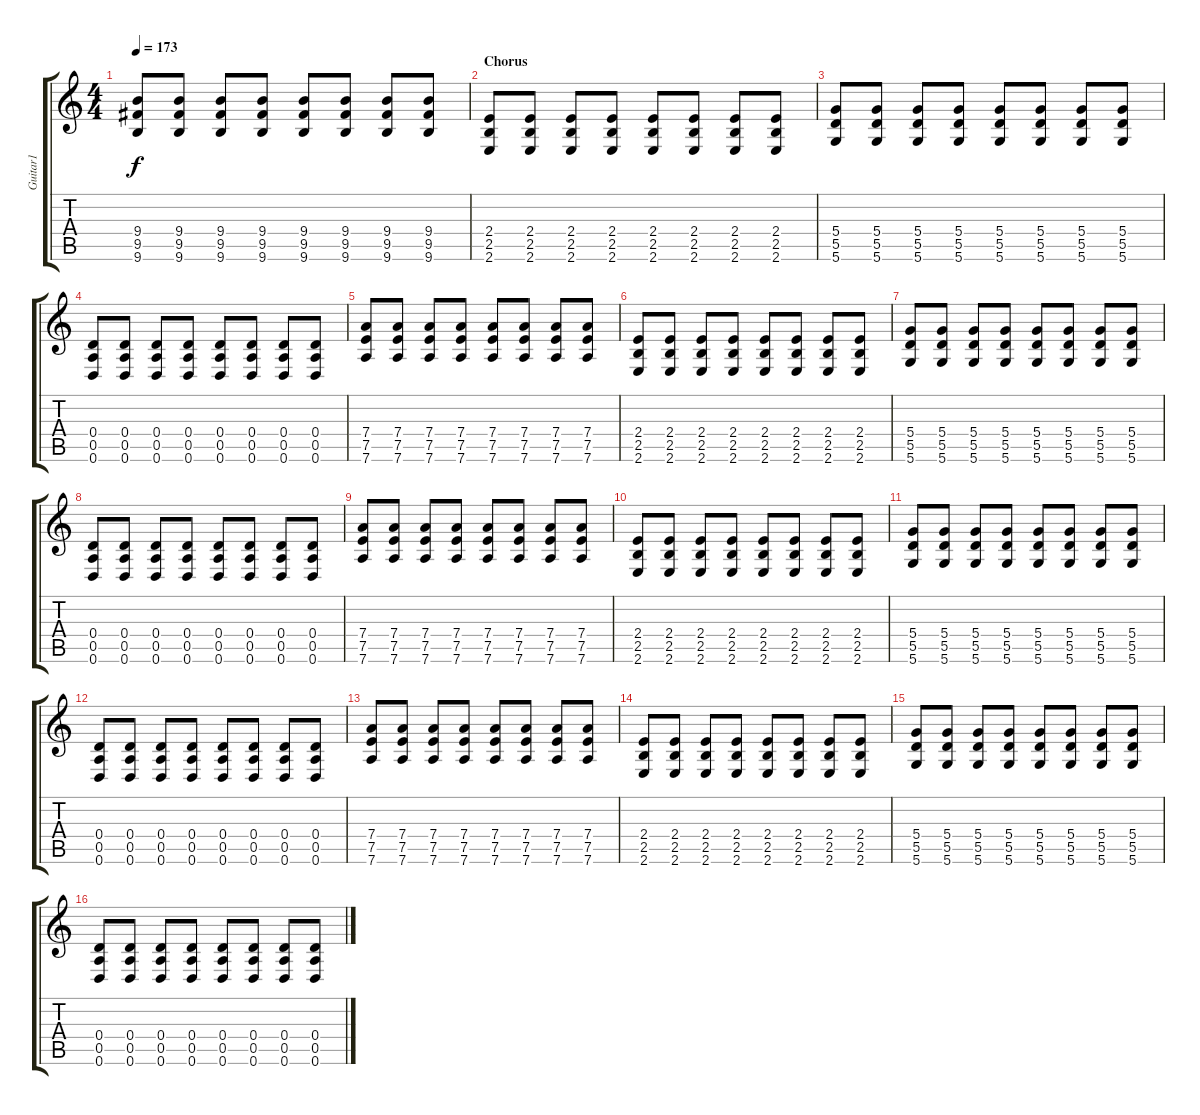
\track ("Guitar1" "Guitar1") {instrument overdrivenguitar}
\staff {score tabs}
\tuning (E4 B3 G3 D3 A2 D2) {hide}
\ts (4 4)
\tempo 173
\clef g2
\ks c
(9.4 9.5 9.6).8{dy f} (9.4 9.5 9.6).8 (9.4 9.5 9.6).8 (9.4 9.5 9.6).8 (9.4 9.5 9.6).8 (9.4 9.5 9.6).8 (9.4 9.5 9.6).8 (9.4 9.5 9.6).8 |
\section ("" "Chorus")
(2.4 2.5 2.6).8 (2.4 2.5 2.6).8 (2.4 2.5 2.6).8 (2.4 2.5 2.6).8 (2.4 2.5 2.6).8 (2.4 2.5 2.6).8 (2.4 2.5 2.6).8 (2.4 2.5 2.6).8 |
(5.4 5.5 5.6).8 (5.4 5.5 5.6).8 (5.4 5.5 5.6).8 (5.4 5.5 5.6).8 (5.4 5.5 5.6).8 (5.4 5.5 5.6).8 (5.4 5.5 5.6).8 (5.4 5.5 5.6).8 |
(0.4 0.5 0.6).8 (0.4 0.5 0.6).8 (0.4 0.5 0.6).8 (0.4 0.5 0.6).8 (0.4 0.5 0.6).8 (0.4 0.5 0.6).8 (0.4 0.5 0.6).8 (0.4 0.5 0.6).8 |
(7.4 7.5 7.6).8 (7.4 7.5 7.6).8 (7.4 7.5 7.6).8 (7.4 7.5 7.6).8 (7.4 7.5 7.6).8 (7.4 7.5 7.6).8 (7.4 7.5 7.6).8 (7.4 7.5 7.6).8 |
(2.4 2.5 2.6).8 (2.4 2.5 2.6).8 (2.4 2.5 2.6).8 (2.4 2.5 2.6).8 (2.4 2.5 2.6).8 (2.4 2.5 2.6).8 (2.4 2.5 2.6).8 (2.4 2.5 2.6).8 |
(5.4 5.5 5.6).8 (5.4 5.5 5.6).8 (5.4 5.5 5.6).8 (5.4 5.5 5.6).8 (5.4 5.5 5.6).8 (5.4 5.5 5.6).8 (5.4 5.5 5.6).8 (5.4 5.5 5.6).8 |
(0.4 0.5 0.6).8 (0.4 0.5 0.6).8 (0.4 0.5 0.6).8 (0.4 0.5 0.6).8 (0.4 0.5 0.6).8 (0.4 0.5 0.6).8 (0.4 0.5 0.6).8 (0.4 0.5 0.6).8 |
(7.4 7.5 7.6).8 (7.4 7.5 7.6).8 (7.4 7.5 7.6).8 (7.4 7.5 7.6).8 (7.4 7.5 7.6).8 (7.4 7.5 7.6).8 (7.4 7.5 7.6).8 (7.4 7.5 7.6).8 |
(2.4 2.5 2.6).8 (2.4 2.5 2.6).8 (2.4 2.5 2.6).8 (2.4 2.5 2.6).8 (2.4 2.5 2.6).8 (2.4 2.5 2.6).8 (2.4 2.5 2.6).8 (2.4 2.5 2.6).8 |
(5.4 5.5 5.6).8 (5.4 5.5 5.6).8 (5.4 5.5 5.6).8 (5.4 5.5 5.6).8 (5.4 5.5 5.6).8 (5.4 5.5 5.6).8 (5.4 5.5 5.6).8 (5.4 5.5 5.6).8 |
(0.4 0.5 0.6).8 (0.4 0.5 0.6).8 (0.4 0.5 0.6).8 (0.4 0.5 0.6).8 (0.4 0.5 0.6).8 (0.4 0.5 0.6).8 (0.4 0.5 0.6).8 (0.4 0.5 0.6).8 |
(7.4 7.5 7.6).8 (7.4 7.5 7.6).8 (7.4 7.5 7.6).8 (7.4 7.5 7.6).8 (7.4 7.5 7.6).8 (7.4 7.5 7.6).8 (7.4 7.5 7.6).8 (7.4 7.5 7.6).8 |
(2.4 2.5 2.6).8 (2.4 2.5 2.6).8 (2.4 2.5 2.6).8 (2.4 2.5 2.6).8 (2.4 2.5 2.6).8 (2.4 2.5 2.6).8 (2.4 2.5 2.6).8 (2.4 2.5 2.6).8 |
(5.4 5.5 5.6).8 (5.4 5.5 5.6).8 (5.4 5.5 5.6).8 (5.4 5.5 5.6).8 (5.4 5.5 5.6).8 (5.4 5.5 5.6).8 (5.4 5.5 5.6).8 (5.4 5.5 5.6).8 |
(0.4 0.5 0.6).8 (0.4 0.5 0.6).8 (0.4 0.5 0.6).8 (0.4 0.5 0.6).8 (0.4 0.5 0.6).8 (0.4 0.5 0.6).8 (0.4 0.5 0.6).8 (0.4 0.5 0.6).8
